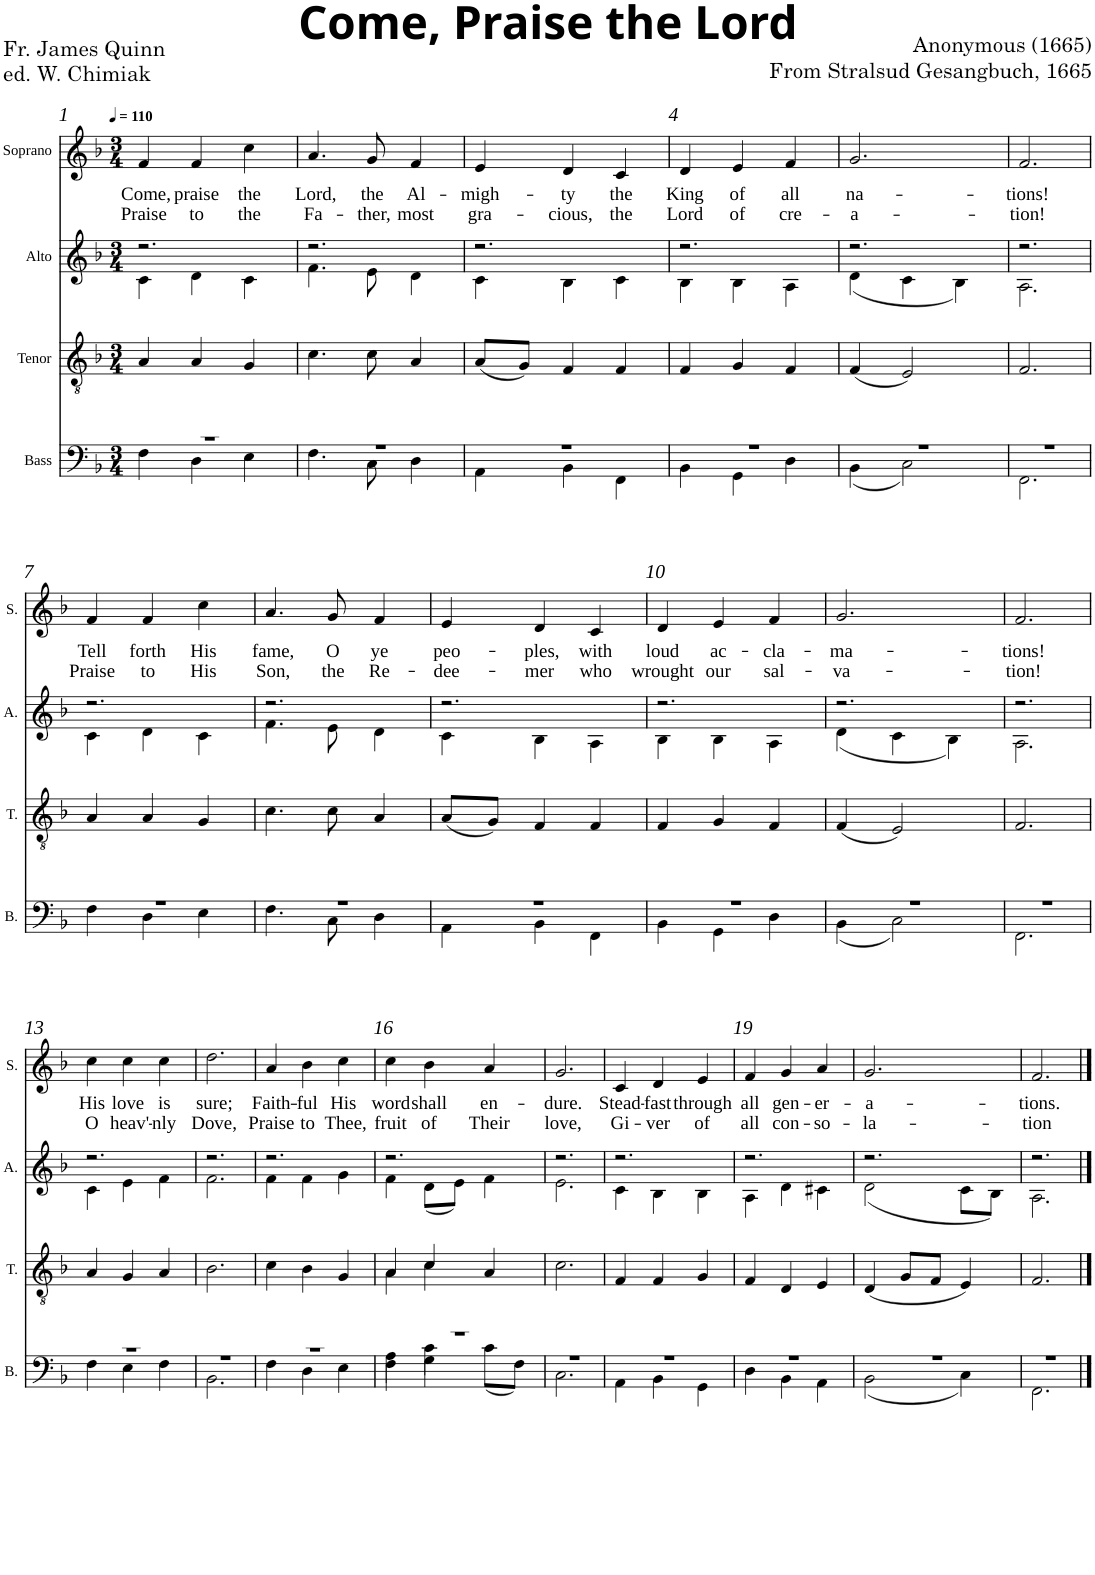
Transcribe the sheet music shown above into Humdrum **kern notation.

**kern	**kern	**kern	**kern	**text	**text
*part4	*part3	*part2	*part1	*part1	*part1
*staff4	*staff3	*staff2	*staff1	*staff1	*staff1
*I"Bass	*I"Tenor	*I"Alto	*I"Soprano	*	*
*I'B.	*I'T.	*I'A.	*I'S.	*	*
*clefF4	*clefGv2	*clefG2	*clefG2	*	*
*k[b-]	*k[b-]	*k[b-]	*k[b-]	*	*
*M3/4	*M3/4	*M3/4	*M3/4	*	*
*MM110	*MM110	*MM110	*MM110	*	*
=1	=1	=1	=1	=1	=1
*^	*	*^	*	*	*
!	!	!	!	!	!	!LO:LY:b	!LO:LY:b
2.r	4F\	4A/	2.r	4c\	4f/	Come,	Praise
!	!	!	!	!	!	!LO:LY:b	!LO:LY:b
.	4D\	4A/	.	4d\	4f/	praise	to
!	!	!	!	!	!	!LO:LY:b	!LO:LY:b
.	4E\	4G/	.	4c\	4cc\	the	the
=2	=2	=2	=2	=2	=2	=2	=2
!	!	!	!	!	!	!LO:LY:b	!LO:LY:b
2.r	4.F\	4.c\	2.r	4.f\	4.a/	Lord,	Fa-
!	!	!	!	!	!	!LO:LY:b	!LO:LY:b
.	8C\	8c\	.	8e\	8g/	the	-ther,
!	!	!	!	!	!	!LO:LY:b	!LO:LY:b
.	4D\	4A/	.	4d\	4f/	Al-	most
=3	=3	=3	=3	=3	=3	=3	=3
!	!	!	!	!	!	!LO:LY:b	!LO:LY:b
2.r	4AA\	(8A/L	2.r	4c\	4e/	-migh-	gra-
.	.	8G/J)	.	.	.	.	.
!	!	!	!	!	!	!LO:LY:b	!LO:LY:b
.	4BB-\	4F/	.	4B-\	4d/	-ty	-cious,
!	!	!	!	!	!	!LO:LY:b	!LO:LY:b
.	4FF\	4F/	.	4c\	4c/	the	the
=4	=4	=4	=4	=4	=4	=4	=4
!	!	!	!	!	!	!LO:LY:b	!LO:LY:b
2.r	4BB-\	4F/	2.r	4B-\	4d/	King	Lord
!	!	!	!	!	!	!LO:LY:b	!LO:LY:b
.	4GG\	4G/	.	4B-\	4e/	of	of
!	!	!	!	!	!	!LO:LY:b	!LO:LY:b
.	4D\	4F/	.	4A\	4f/	all	cre-
=5	=5	=5	=5	=5	=5	=5	=5
!	!	!	!	!	!	!LO:LY:b	!LO:LY:b
2.r	(4BB-\	(4F/	2.r	(4d\	2.g/	na-	-a-
.	2C\)	2E/)	.	4c\	.	.	.
.	.	.	.	4B-\)	.	.	.
=6	=6	=6	=6	=6	=6	=6	=6
!	!	!	!	!	!	!LO:LY:b	!LO:LY:b
2.r	2.FF\	2.F/	2.r	2.A\	2.f/	-tions!	-tion!
!!LO:LB:g=z
=7	=7	=7	=7	=7	=7	=7	=7
!	!	!	!	!	!	!LO:LY:b	!LO:LY:b
2.r	4F\	4A/	2.r	4c\	4f/	Tell	Praise
!	!	!	!	!	!	!LO:LY:b	!LO:LY:b
.	4D\	4A/	.	4d\	4f/	forth	to
!	!	!	!	!	!	!LO:LY:b	!LO:LY:b
.	4E\	4G/	.	4c\	4cc\	His	His
=8	=8	=8	=8	=8	=8	=8	=8
!	!	!	!	!	!	!LO:LY:b	!LO:LY:b
2.r	4.F\	4.c\	2.r	4.f\	4.a/	fame,	Son,
!	!	!	!	!	!	!LO:LY:b	!LO:LY:b
.	8C\	8c\	.	8e\	8g/	O	the
!	!	!	!	!	!	!LO:LY:b	!LO:LY:b
.	4D\	4A/	.	4d\	4f/	ye	Re-
=9	=9	=9	=9	=9	=9	=9	=9
!	!	!	!	!	!	!LO:LY:b	!LO:LY:b
2.r	4AA\	(8A/L	2.r	4c\	4e/	peo-	-dee-
.	.	8G/J)	.	.	.	.	.
!	!	!	!	!	!	!LO:LY:b	!LO:LY:b
.	4BB-\	4F/	.	4B-\	4d/	-ples,	-mer
!	!	!	!	!	!	!LO:LY:b	!LO:LY:b
.	4FF\	4F/	.	4A\	4c/	with	who
=10	=10	=10	=10	=10	=10	=10	=10
!	!	!	!	!	!	!LO:LY:b	!LO:LY:b
2.r	4BB-\	4F/	2.r	4B-\	4d/	loud	wrought
!	!	!	!	!	!	!LO:LY:b	!LO:LY:b
.	4GG\	4G/	.	4B-\	4e/	ac-	our
!	!	!	!	!	!	!LO:LY:b	!LO:LY:b
.	4D\	4F/	.	4A\	4f/	-cla-	sal-
=11	=11	=11	=11	=11	=11	=11	=11
!	!	!	!	!	!	!LO:LY:b	!LO:LY:b
2.r	(4BB-\	(4F/	2.r	(4d\	2.g/	-ma-	-va-
.	2C\)	2E/)	.	4c\	.	.	.
.	.	.	.	4B-\)	.	.	.
=12	=12	=12	=12	=12	=12	=12	=12
!	!	!	!	!	!	!LO:LY:b	!LO:LY:b
2.r	2.FF\	2.F/	2.r	2.A\	2.f/	-tions!	-tion!
!!LO:LB:g=z
=13	=13	=13	=13	=13	=13	=13	=13
!	!	!	!	!	!	!LO:LY:b	!LO:LY:b
2.r	4F\	4A/	2.r	4c\	4cc\	His	O
!	!	!	!	!	!	!LO:LY:b	!LO:LY:b
.	4E\	4G/	.	4e\	4cc\	love	heav'-
!	!	!	!	!	!	!LO:LY:b	!LO:LY:b
.	4F\	4A/	.	4f\	4cc\	is	-nly
=14	=14	=14	=14	=14	=14	=14	=14
!	!	!	!	!	!	!LO:LY:b	!LO:LY:b
2.r	2.BB-\	2.B-\	2.r	2.f\	2.dd\	sure;	Dove,
=15	=15	=15	=15	=15	=15	=15	=15
!	!	!	!	!	!	!LO:LY:b	!LO:LY:b
2.r	4F\	4c\	2.r	4f\	4a/	Faith-	Praise
!	!	!	!	!	!	!LO:LY:b	!LO:LY:b
.	4D\	4B-\	.	4f\	4b-\	-ful	to
!	!	!	!	!	!	!LO:LY:b	!LO:LY:b
.	4E\	4G/	.	4g\	4cc\	His	Thee,
=16	=16	=16	=16	=16	=16	=16	=16
*	*^	*^	*	*	*	*	*
!	!	!	!	!	!	!	!	!LO:LY:b	!LO:LY:b
2.r	4A\	4F\	4A/	4A\	2.r	4f\	4cc\	word	fruit
!	!	!	!	!	!	!	!	!LO:LY:b	!LO:LY:b
.	4c\	4G\	4c/	4c\	.	(8d\L	4b-\	shall	of
.	.	.	.	.	.	8e\J)	.	.	.
!	!	!	!	!	!	!	!	!LO:LY:b	!LO:LY:b
.	4ryy	(8c\L	4A/	4ryy	.	4f\	4a/	en-	Their
.	.	8F\J)	.	.	.	.	.	.	.
*	*	*	*v	*v	*	*	*	*	*
=17	=17	=17	=17	=17	=17	=17	=17	=17
!	!	!	!	!	!	!	!LO:LY:b	!LO:LY:b
*	*v	*v	*	*	*	*	*	*
2.r	2.C\	2.c\	2.r	2.e\	2.g/	-dure.	love,
=18	=18	=18	=18	=18	=18	=18	=18
!	!	!	!	!	!	!LO:LY:b	!LO:LY:b
2.r	4AA\	4F/	2.r	4c\	4c/	Stead-	Gi-
!	!	!	!	!	!	!LO:LY:b	!LO:LY:b
.	4BB-\	4F/	.	4B-\	4d/	-fast	-ver
!	!	!	!	!	!	!LO:LY:b	!LO:LY:b
.	4GG\	4G/	.	4B-\	4e/	through	of
=19	=19	=19	=19	=19	=19	=19	=19
!	!	!	!	!	!	!LO:LY:b	!LO:LY:b
2.r	4D\	4F/	2.r	4A\	4f/	all	all
!	!	!	!	!	!	!LO:LY:b	!LO:LY:b
.	4BB-\	4D/	.	4d\	4g/	gen-	con-
!	!	!	!	!	!	!LO:LY:b	!LO:LY:b
.	4AA\	4E/	.	4c#X\	4a/	-er-	-so-
=20	=20	=20	=20	=20	=20	=20	=20
!	!	!	!	!	!	!LO:LY:b	!LO:LY:b
2.r	(2BB-\	(4D/	2.r	(2d\	2.g/	-a-	-la-
.	.	8G/L	.	.	.	.	.
.	.	8F/J	.	.	.	.	.
.	4C\)	4E/)	.	8c\L	.	.	.
.	.	.	.	8B-\J)	.	.	.
=21	=21	=21	=21	=21	=21	=21	=21
!	!	!	!	!	!	!LO:LY:b	!LO:LY:b
2.r	2.FF\	2.F/	2.r	2.A\	2.f/	-tions.	-tion
*v	*v	*	*v	*v	*	*	*
==	==	==	==	==	==
*-	*-	*-	*-	*-	*-
